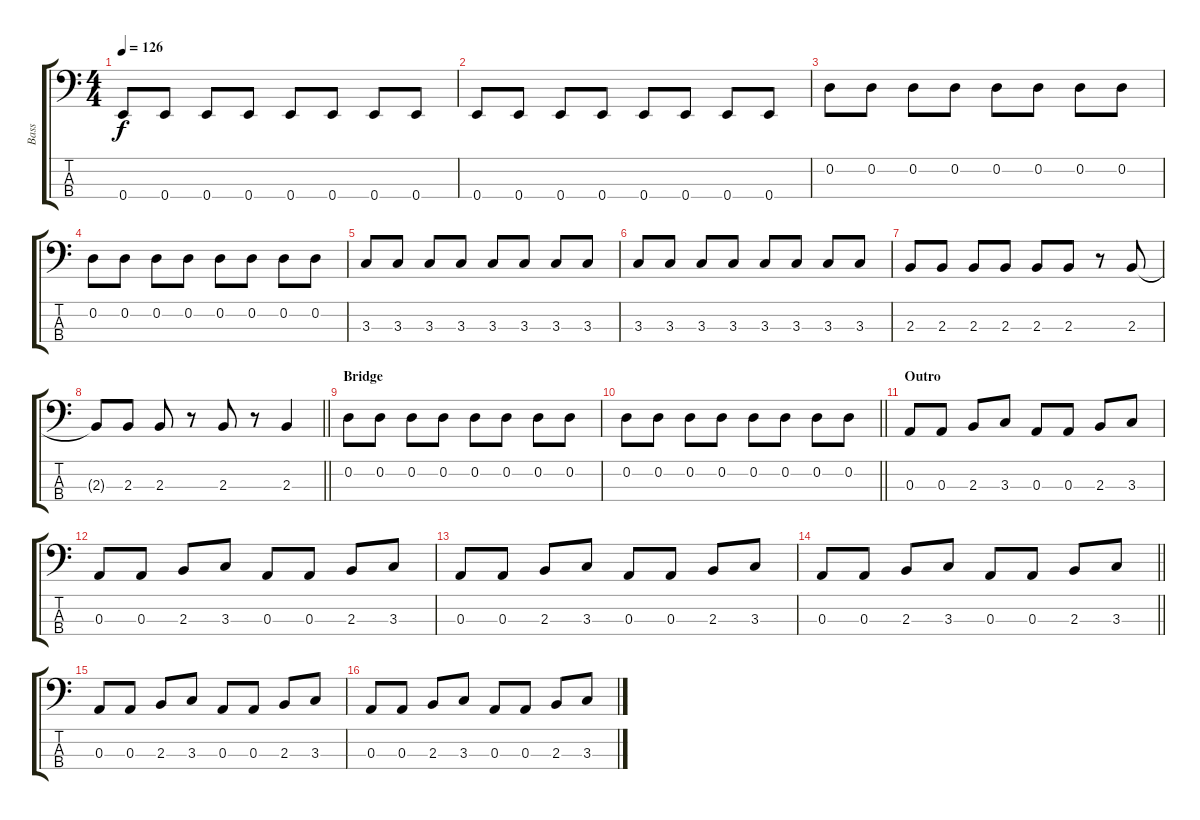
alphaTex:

\track ("Bass" "Bass") {instrument electricbasspick}
\staff {score tabs}
\tuning (G2 D2 A1 E1) {hide}
\ts (4 4)
\tempo 126
\clef f4
\ks c
0.4.8{dy f} 0.4.8 0.4.8 0.4.8 0.4.8 0.4.8 0.4.8 0.4.8 |
0.4.8 0.4.8 0.4.8 0.4.8 0.4.8 0.4.8 0.4.8 0.4.8 |
0.2.8 0.2.8 0.2.8 0.2.8 0.2.8 0.2.8 0.2.8 0.2.8 |
0.2.8 0.2.8 0.2.8 0.2.8 0.2.8 0.2.8 0.2.8 0.2.8 |
3.3.8 3.3.8 3.3.8 3.3.8 3.3.8 3.3.8 3.3.8 3.3.8 |
3.3.8 3.3.8 3.3.8 3.3.8 3.3.8 3.3.8 3.3.8 3.3.8 |
2.3.8 2.3.8 2.3.8 2.3.8 2.3.8 2.3.8 r.8 2.3.8 |
\barLineRight lightlight
2.3{t}.8 2.3.8 2.3.8 r.8 2.3.8 r.8 2.3.4 |
\section ("" "Bridge")
0.2.8 0.2.8{volume 16} 0.2.8 0.2.8 0.2.8 0.2.8 0.2.8 0.2.8 |
\barLineRight lightlight
0.2.8 0.2.8 0.2.8 0.2.8 0.2.8 0.2.8 0.2.8 0.2.8 |
\section ("" "Outro")
0.3.8 0.3.8 2.3.8 3.3.8 0.3.8 0.3.8 2.3.8 3.3.8 |
0.3.8 0.3.8 2.3.8 3.3.8 0.3.8 0.3.8 2.3.8 3.3.8 |
0.3.8 0.3.8 2.3.8 3.3.8 0.3.8 0.3.8 2.3.8 3.3.8 |
\barLineRight lightlight
0.3.8 0.3.8 2.3.8 3.3.8 0.3.8 0.3.8 2.3.8 3.3.8 |
0.3.8 0.3.8 2.3.8 3.3.8 0.3.8 0.3.8 2.3.8 3.3.8 |
0.3.8 0.3.8 2.3.8 3.3.8 0.3.8 0.3.8 2.3.8 3.3.8
